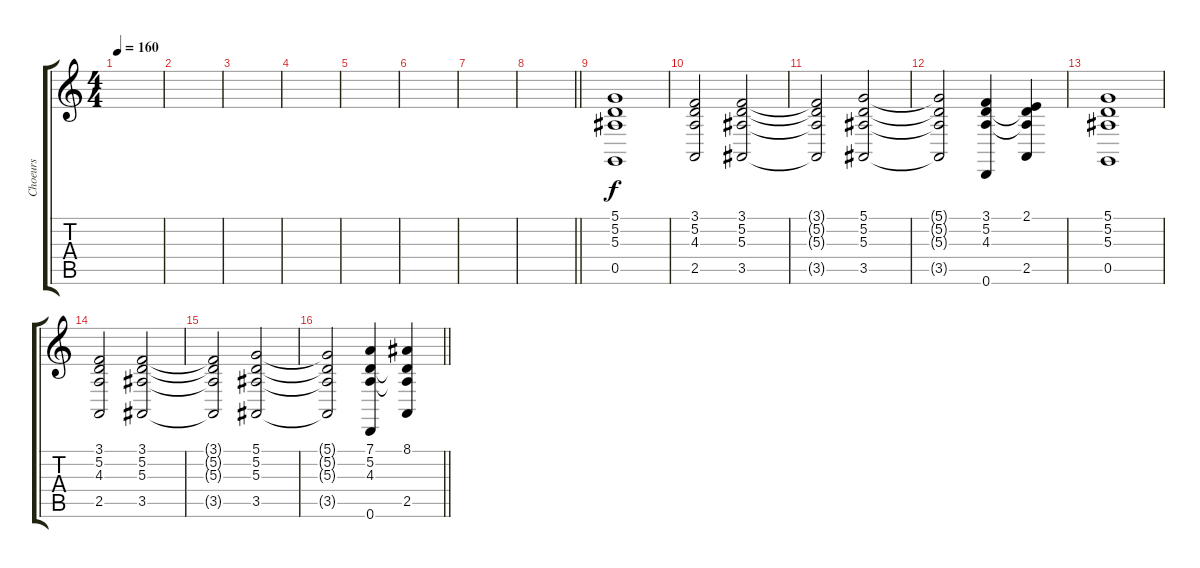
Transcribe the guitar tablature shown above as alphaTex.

\track ("Choeurs" "Choeurs") {instrument choiraahs}
\staff {score tabs}
\tuning (D4 A3 F3 C3 G2 D2) {hide}
\ts (4 4)
\tempo 160
\clef g2
\ks c
|
|
|
|
|
|
|
\barLineRight lightlight
|
(5.1 5.2 5.3 0.5).1 |
(3.1 5.2 4.3 2.5).2 (3.1 5.2 5.3 3.5).2 |
(3.1{t} 5.2{t} 5.3{t} 3.5{t}).2 (5.1 5.2 5.3 3.5).2 |
(5.1{t} 5.2{t} 5.3{t} 3.5{t}).2 (3.1 5.2 4.3 0.6).4 (2.1 5.2{t} 4.3{t} 2.5).4 |
(5.1 5.2 5.3 0.5).1 |
(3.1 5.2 4.3 2.5).2 (3.1 5.2 5.3 3.5).2 |
(3.1{t} 5.2{t} 5.3{t} 3.5{t}).2 (5.1 5.2 5.3 3.5).2 |
\barLineRight lightlight
(5.1{t} 5.2{t} 5.3{t} 3.5{t}).2 (7.1 5.2 4.3 0.6).4 (8.1 5.2{t} 4.3{t} 2.5).4
